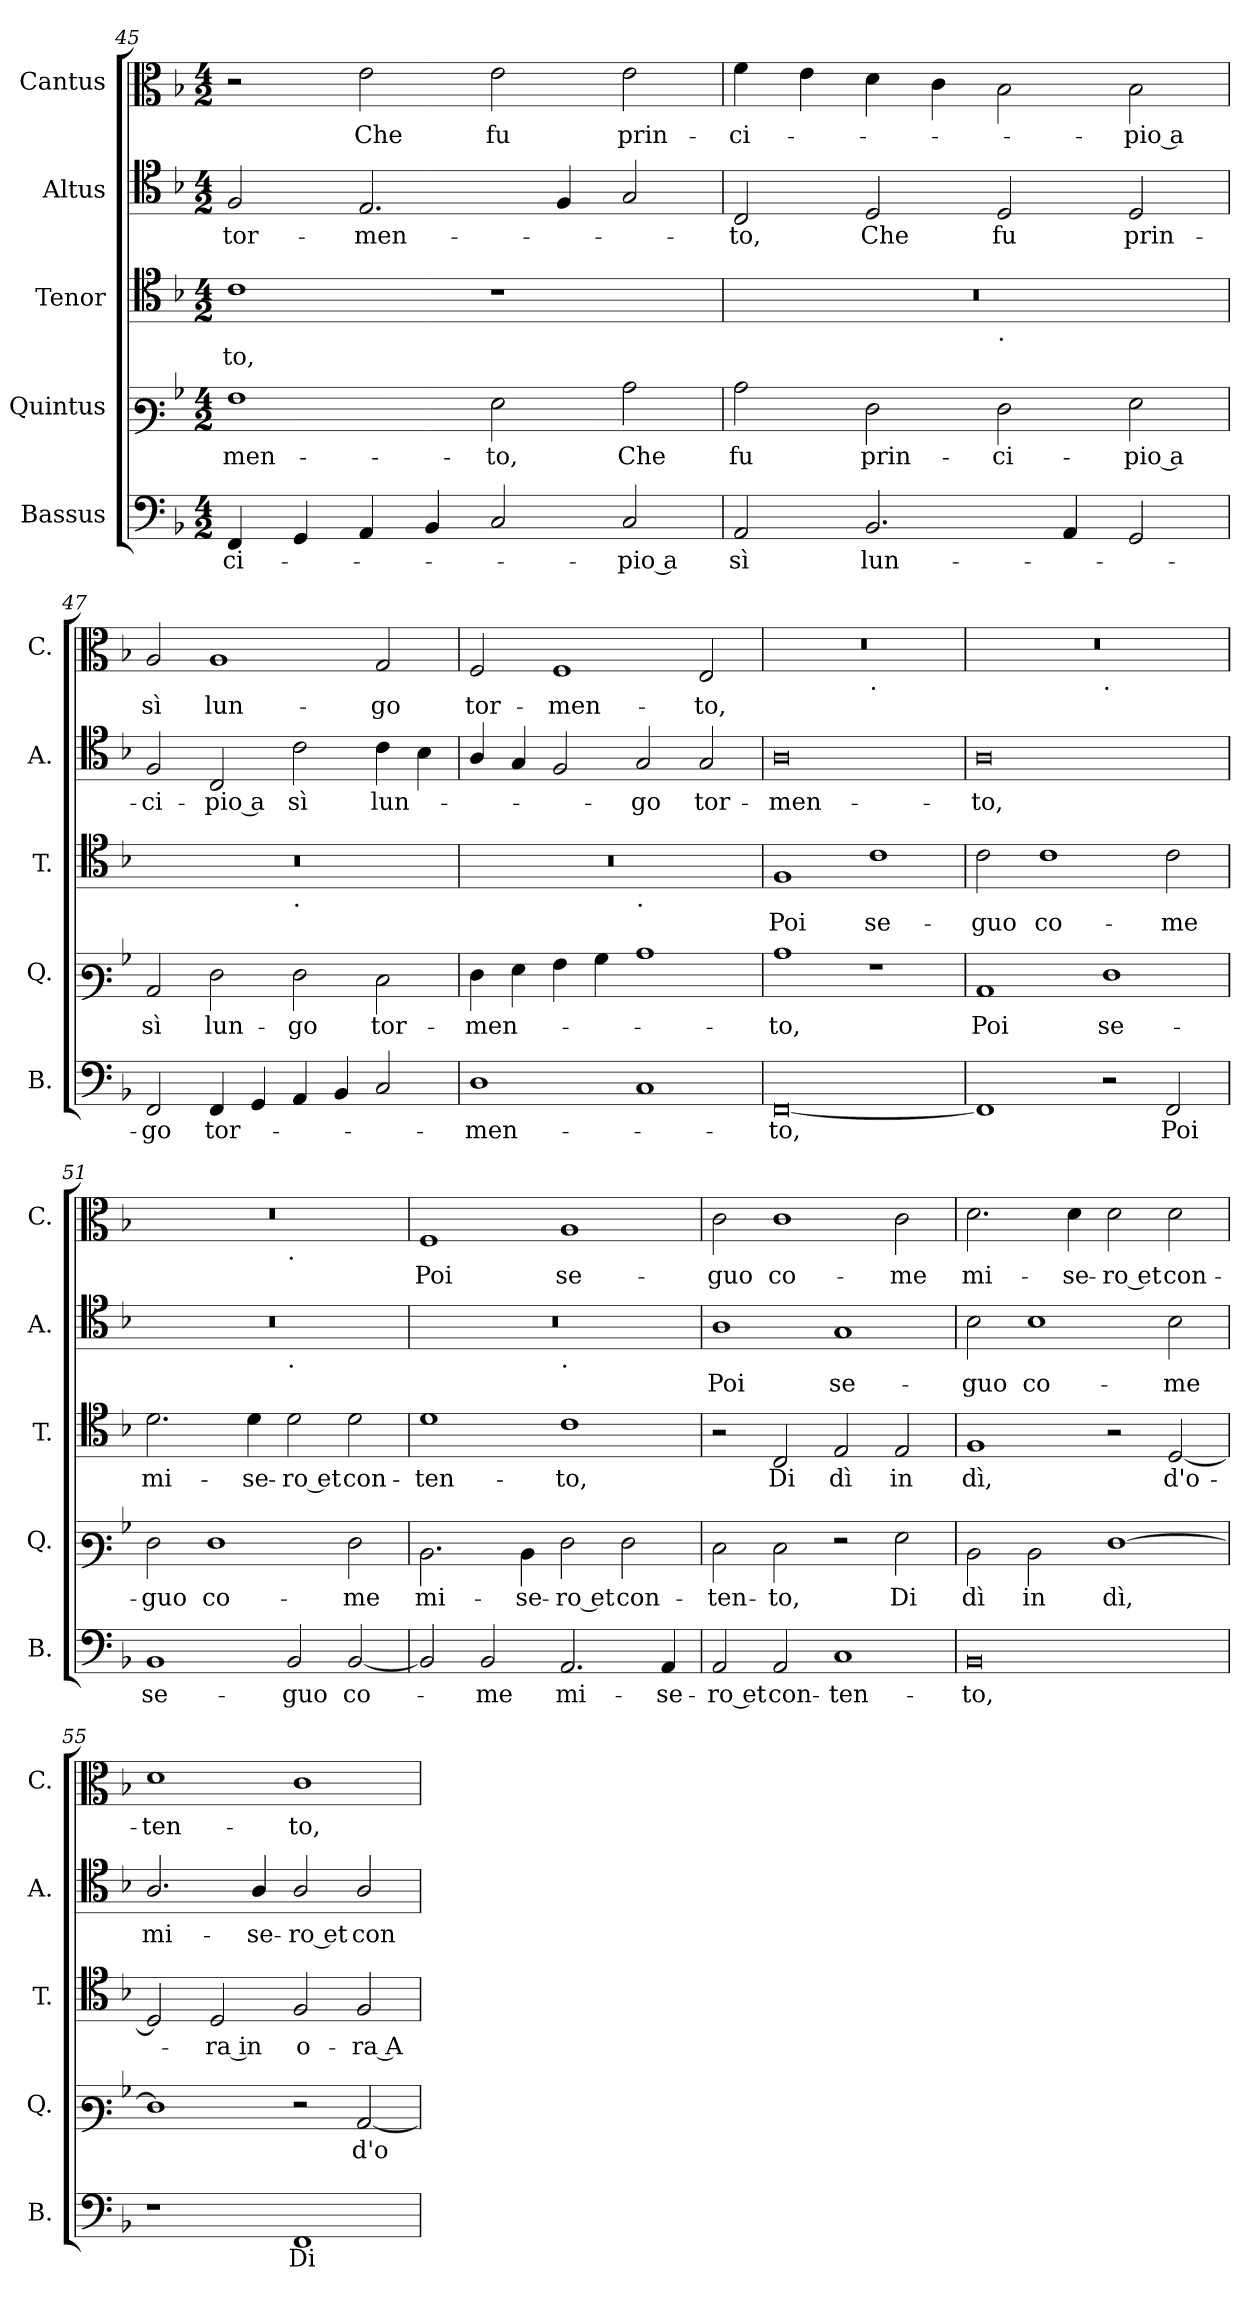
**kern	**text	**kern	**text	**kern	**text	**kern	**text	**kern	**text
*part5	*part5	*part4	*part4	*part3	*part3	*part2	*part2	*part1	*part1
*staff5	*staff5	*staff4	*staff4	*staff3	*staff3	*staff2	*staff2	*staff1	*staff1
*I"Bassus	*	*I"Quintus	*	*I"Tenor	*	*I"Altus	*	*I"Cantus	*
*I'B.	*	*I'Q.	*	*I'T.	*	*I'A.	*	*I'C.	*
*clefF4	*	*clefF3	*	*clefC4	*	*clefC4	*	*clefC3	*
*k[b-]	*	*k[b-]	*	*k[b-]	*	*k[b-]	*	*k[b-]	*
*M4/2	*	*M4/2	*	*M4/2	*	*M4/2	*	*M4/2	*
=45	=45	=45	=45	=45	=45	=45	=45	=45	=45
!	!LO:LY:b	!	!LO:LY:b	!	!LO:LY:b	!	!LO:LY:b	!	!
4FF/	-ci-	1A	-men-	1c	-to,	2F/	tor-	2r	.
4GG/	.	.	.	.	.	.	.	.	.
!	!	!	!	!	!	!	!LO:LY:b	!	!LO:LY:b
4AA/	.	.	.	.	.	2.E/	-men-	2e\	Che
4BB-/	.	.	.	.	.	.	.	.	.
!	!	!	!LO:LY:b	!	!	!	!	!	!LO:LY:b
2C/	.	2G\	-to,	1r	.	.	.	2e\	fu
.	.	.	.	.	.	4F/	.	.	.
!	!LO:LY:b	!	!LO:LY:b	!	!	!	!	!	!LO:LY:b
2C/	-pio a	2c\	Che	.	.	2G/	.	2e\	prin-
=46	=46	=46	=46	=46	=46	=46	=46	=46	=46
!	!LO:LY:b	!	!LO:LY:b	!	!	!	!LO:LY:b	!	!LO:LY:b
*	*	*	*	*^	*	*	*	*	*
2AA/	sì	2c\	fu	0r	1ryy	.	2C/	-to,	4f\	-ci-
.	.	.	.	.	.	.	.	.	4e\	.
!	!LO:LY:b	!	!LO:LY:b	!	!	!	!	!LO:LY:b	!	!
2.BB-/	lun-	2F\	prin-	.	.	.	2D/	Che	4d\	.
.	.	.	.	.	.	.	.	.	4c\	.
!	!	!	!	!	!LO:TX:b:t=.	!	!	!	!	!
!	!	!	!LO:LY:b	!	!	!	!	!LO:LY:b	!	!
.	.	2F\	-ci-	.	1ryy	.	2D/	fu	2B-\	.
4AA/	.	.	.	.	.	.	.	.	.	.
!	!	!	!LO:LY:b	!	!	!	!	!LO:LY:b	!	!LO:LY:b
2GG/	.	2G\	-pio a	.	.	.	2D/	prin-	2B-\	-pio a
=47	=47	=47	=47	=47	=47	=47	=47	=47	=47	=47
!	!LO:LY:b	!	!LO:LY:b	!	!	!	!	!LO:LY:b	!	!LO:LY:b
2FF/	-go	2C/	sì	0r	1ryy	.	2F/	-ci-	2A/	sì
!	!LO:LY:b	!	!LO:LY:b	!	!	!	!	!LO:LY:b	!	!LO:LY:b
4FF/	tor-	2F\	lun-	.	.	.	2C/	-pio a	1A	lun-
4GG/	.	.	.	.	.	.	.	.	.	.
!	!	!	!	!	!LO:TX:b:t=.	!	!	!	!	!
!	!	!	!LO:LY:b	!	!	!	!	!LO:LY:b	!	!
4AA/	.	2F\	-go	.	1ryy	.	2c\	sì	.	.
4BB-/	.	.	.	.	.	.	.	.	.	.
!	!	!	!LO:LY:b	!	!	!	!	!LO:LY:b	!	!LO:LY:b
2C/	.	2E\	tor-	.	.	.	4c\	lun-	2G/	-go
.	.	.	.	.	.	.	4B-\	.	.	.
!!LO:LB:g=z
=48	=48	=48	=48	=48	=48	=48	=48	=48	=48	=48
!	!LO:LY:b	!	!LO:LY:b	!	!	!	!	!	!	!LO:LY:b
1D	-men-	4F\	-men-	0r	1ryy	.	4A/	.	2F/	tor-
.	.	4G\	.	.	.	.	4G/	.	.	.
!	!	!	!	!	!	!	!	!	!	!LO:LY:b
.	.	4A\	.	.	.	.	2F/	.	1F	-men-
.	.	4B-\	.	.	.	.	.	.	.	.
!	!	!	!	!	!LO:TX:b:t=.	!	!	!	!	!
!	!	!	!	!	!	!	!	!LO:LY:b	!	!
1C	.	1c	.	.	1ryy	.	2G/	-go	.	.
!	!	!	!	!	!	!	!	!LO:LY:b	!	!LO:LY:b
.	.	.	.	.	.	.	2G/	tor-	2E/	-to,
=49	=49	=49	=49	=49	=49	=49	=49	=49	=49	=49
!	!LO:LY:b	!	!LO:LY:b	!	!	!LO:LY:b	!	!LO:LY:b	!	!
*	*	*	*	*v	*v	*	*	*	*^	*
[0FF	-to,	1c	-to,	1F	Poi	0A	-men-	0r	1ryy	.
!	!	!	!	!	!	!	!	!	!LO:TX:b:t=.	!
!	!	!	!	!	!LO:LY:b	!	!	!	!	!
.	.	1r	.	1c	se-	.	.	.	1ryy	.
=50	=50	=50	=50	=50	=50	=50	=50	=50	=50	=50
!	!	!	!LO:LY:b	!	!LO:LY:b	!	!LO:LY:b	!	!	!
1FF]	.	1C	Poi	2c\	-guo	0A	-to,	0r	1ryy	.
!	!	!	!	!	!LO:LY:b	!	!	!	!	!
.	.	.	.	1c	co-	.	.	.	.	.
!	!	!	!	!	!	!	!	!	!LO:TX:b:t=.	!
!	!	!	!LO:LY:b	!	!	!	!	!	!	!
2r	.	1F	se-	.	.	.	.	.	1ryy	.
!	!LO:LY:b	!	!	!	!LO:LY:b	!	!	!	!	!
2FF/	Poi	.	.	2c\	-me	.	.	.	.	.
=51	=51	=51	=51	=51	=51	=51	=51	=51	=51	=51
!	!LO:LY:b	!	!LO:LY:b	!	!LO:LY:b	!	!	!	!	!
*	*	*	*	*	*	*^	*	*	*	*
1BB-	se-	2F\	-guo	2.d\	mi-	0r	1ryy	.	0r	1ryy	.
!	!	!	!LO:LY:b	!	!	!	!	!	!	!	!
.	.	1F	co-	.	.	.	.	.	.	.	.
!	!	!	!	!	!LO:LY:b	!	!	!	!	!	!
.	.	.	.	4d\	-se-	.	.	.	.	.	.
!	!	!	!	!	!	!	!	!	!	!LO:TX:b:t=.	!
!	!	!	!	!	!	!	!LO:TX:b:t=.	!	!	!	!
!	!LO:LY:b	!	!	!	!LO:LY:b	!	!	!	!	!	!
2BB-/	-guo	.	.	2d\	-ro et	.	1ryy	.	.	1ryy	.
!	!LO:LY:b	!	!LO:LY:b	!	!LO:LY:b	!	!	!	!	!	!
[2BB-/	co-	2F\	-me	2d\	con-	.	.	.	.	.	.
=52	=52	=52	=52	=52	=52	=52	=52	=52	=52	=52	=52
!	!	!	!LO:LY:b	!	!LO:LY:b	!	!	!	!	!	!LO:LY:b
*	*	*	*	*	*	*	*	*	*v	*v	*
2BB-/]	.	2.D\	mi-	1d	-ten-	0r	1ryy	.	1F	Poi
!	!LO:LY:b	!	!	!	!	!	!	!	!	!
2BB-/	-me	.	.	.	.	.	.	.	.	.
!	!	!	!LO:LY:b	!	!	!	!	!	!	!
.	.	4D\	-se-	.	.	.	.	.	.	.
!	!	!	!	!	!	!	!LO:TX:b:t=.	!	!	!
!	!LO:LY:b	!	!LO:LY:b	!	!LO:LY:b	!	!	!	!	!LO:LY:b
2.AA/	mi-	2F\	-ro et	1c	-to,	.	1ryy	.	1A	se-
!	!	!	!LO:LY:b	!	!	!	!	!	!	!
.	.	2F\	con-	.	.	.	.	.	.	.
!	!LO:LY:b	!	!	!	!	!	!	!	!	!
4AA/	-se-	.	.	.	.	.	.	.	.	.
=53	=53	=53	=53	=53	=53	=53	=53	=53	=53	=53
!	!LO:LY:b	!	!LO:LY:b	!	!	!	!	!LO:LY:b	!	!LO:LY:b
*	*	*	*	*	*	*v	*v	*	*	*
2AA/	-ro et	2E\	-ten-	2r	.	1A	Poi	2c\	-guo
!	!LO:LY:b	!	!LO:LY:b	!	!LO:LY:b	!	!	!	!LO:LY:b
2AA/	con-	2E\	-to,	2C/	Di	.	.	1c	co-
!	!LO:LY:b	!	!	!	!LO:LY:b	!	!LO:LY:b	!	!
1C	-ten-	2r	.	2E/	dì	1G	se-	.	.
!	!	!	!LO:LY:b	!	!LO:LY:b	!	!	!	!LO:LY:b
.	.	2G\	Di	2E/	in	.	.	2c\	-me
=54	=54	=54	=54	=54	=54	=54	=54	=54	=54
!	!LO:LY:b	!	!LO:LY:b	!	!LO:LY:b	!	!LO:LY:b	!	!LO:LY:b
0BB-	-to,	2D\	dì	1F	dì,	2B-\	-guo	2.d\	mi-
!	!	!	!LO:LY:b	!	!	!	!LO:LY:b	!	!
.	.	2D\	in	.	.	1B-	co-	.	.
!	!	!	!	!	!	!	!	!	!LO:LY:b
.	.	.	.	.	.	.	.	4d\	-se-
!	!	!	!LO:LY:b	!	!	!	!	!	!LO:LY:b
.	.	[1F	dì,	2r	.	.	.	2d\	-ro et
!	!	!	!	!	!LO:LY:b	!	!LO:LY:b	!	!LO:LY:b
.	.	.	.	[2D/	d'o-	2B-\	-me	2d\	con-
!!LO:LB:g=z
=55	=55	=55	=55	=55	=55	=55	=55	=55	=55
!	!	!	!	!	!	!	!LO:LY:b	!	!LO:LY:b
1r	.	1F]	.	2D/]	.	2.A/	mi-	1d	-ten-
!	!	!	!	!	!LO:LY:b	!	!	!	!
.	.	.	.	2D/	-ra in	.	.	.	.
!	!	!	!	!	!	!	!LO:LY:b	!	!
.	.	.	.	.	.	4A/	-se-	.	.
!	!LO:LY:b	!	!	!	!LO:LY:b	!	!LO:LY:b	!	!LO:LY:b
1FF	Di	2r	.	2F/	o-	2A/	-ro et	1c	-to,
!	!	!	!LO:LY:b	!	!LO:LY:b	!	!LO:LY:b	!	!
.	.	[2C/	d'o-	2F/	-ra A-	2A/	con-	.	.
=	=	=	=	=	=	=	=	=	=
*-	*-	*-	*-	*-	*-	*-	*-	*-	*-
